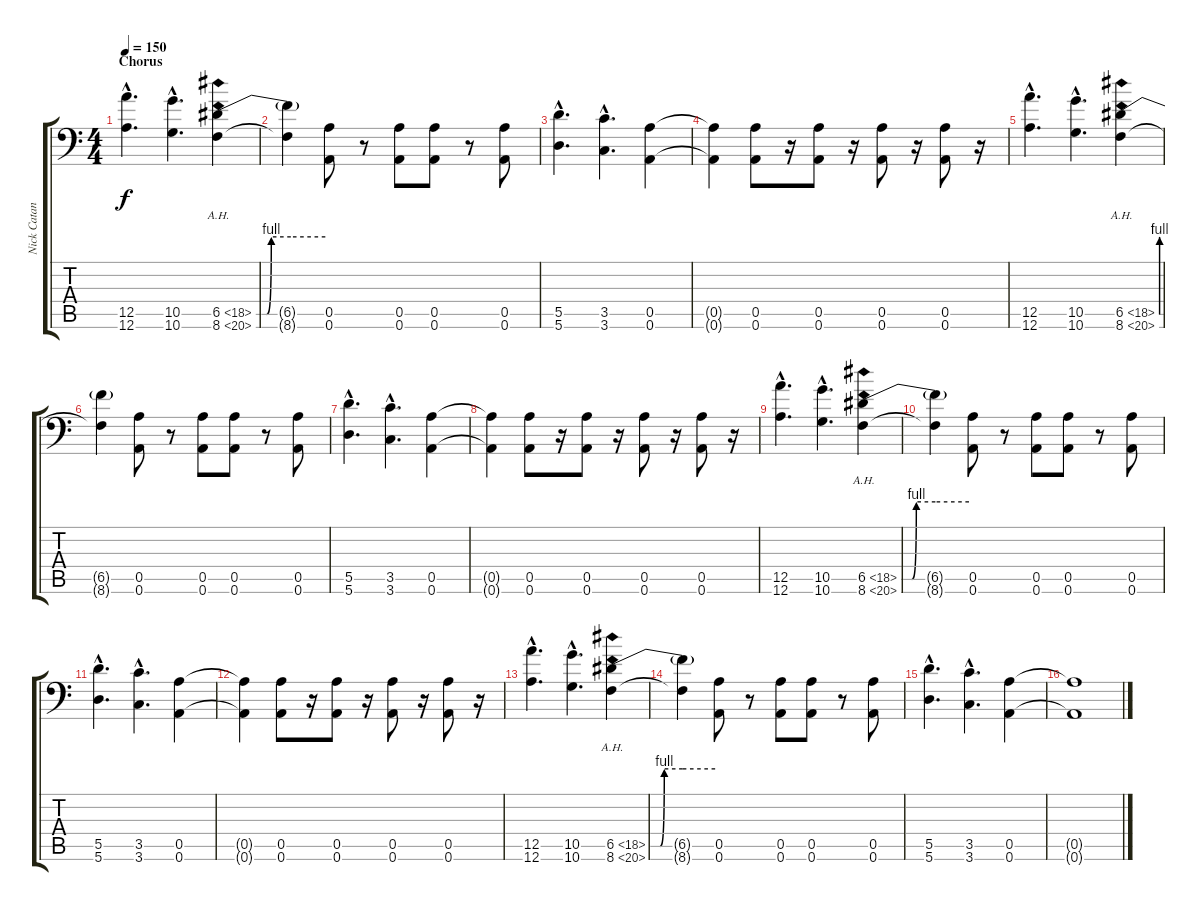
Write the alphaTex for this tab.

\track ("Nick Catanese" "Nick Catan") {instrument distortionguitar}
\staff {score tabs}
\tuning (E4 B3 G3 D3 A2 A1) {hide}
\ts (4 4)
\section ("" "Chorus")
\tempo 150
\clef f4
\ks c
(12.5{hac} 12.6{hac}).4{d dy f} (10.5{hac} 10.6{hac}).4{d} (6.5{be (custom 0 0 9 0 13 4 30 4 60 4) ah 12} 8.6{ah 12}).4 |
(6.5{t} 8.6{t}).4 (0.5 0.6).8 r.8 (0.5 0.6).8 (0.5 0.6).8 r.8 (0.5 0.6).8 |
(5.5{hac} 5.6{hac}).4{d} (3.5{hac} 3.6{hac}).4{d} (0.5 0.6).4 |
(0.5{t} 0.6{t}).4 (0.5 0.6).8 r.16 (0.5 0.6).8 r.16 (0.5 0.6).8 r.16 (0.5 0.6).8 r.16 |
(12.5{hac} 12.6{hac}).4{d} (10.5{hac} 10.6{hac}).4{d} (6.5{be (custom 0 0 9 0 13 4 30 4 60 4) ah 12} 8.6{ah 12}).4 |
(6.5{t} 8.6{t}).4 (0.5 0.6).8 r.8 (0.5 0.6).8 (0.5 0.6).8 r.8 (0.5 0.6).8 |
(5.5{hac} 5.6{hac}).4{d} (3.5{hac} 3.6{hac}).4{d} (0.5 0.6).4 |
(0.5{t} 0.6{t}).4 (0.5 0.6).8 r.16 (0.5 0.6).8 r.16 (0.5 0.6).8 r.16 (0.5 0.6).8 r.16 |
(12.5{hac} 12.6{hac}).4{d} (10.5{hac} 10.6{hac}).4{d} (6.5{be (custom 0 0 9 0 13 4 30 4 60 4) ah 12} 8.6{ah 12}).4 |
(6.5{t} 8.6{t}).4 (0.5 0.6).8 r.8 (0.5 0.6).8 (0.5 0.6).8 r.8 (0.5 0.6).8 |
(5.5{hac} 5.6{hac}).4{d} (3.5{hac} 3.6{hac}).4{d} (0.5 0.6).4 |
(0.5{t} 0.6{t}).4 (0.5 0.6).8 r.16 (0.5 0.6).8 r.16 (0.5 0.6).8 r.16 (0.5 0.6).8 r.16 |
(12.5{hac} 12.6{hac}).4{d} (10.5{hac} 10.6{hac}).4{d} (6.5{be (custom 0 0 9 0 13 4 30 4 60 4) ah 12} 8.6{ah 12}).4 |
(6.5{t} 8.6{t}).4 (0.5 0.6).8 r.8 (0.5 0.6).8 (0.5 0.6).8 r.8 (0.5 0.6).8 |
(5.5{hac} 5.6{hac}).4{d} (3.5{hac} 3.6{hac}).4{d} (0.5 0.6).4 |
(0.5{t} 0.6{t}).1
